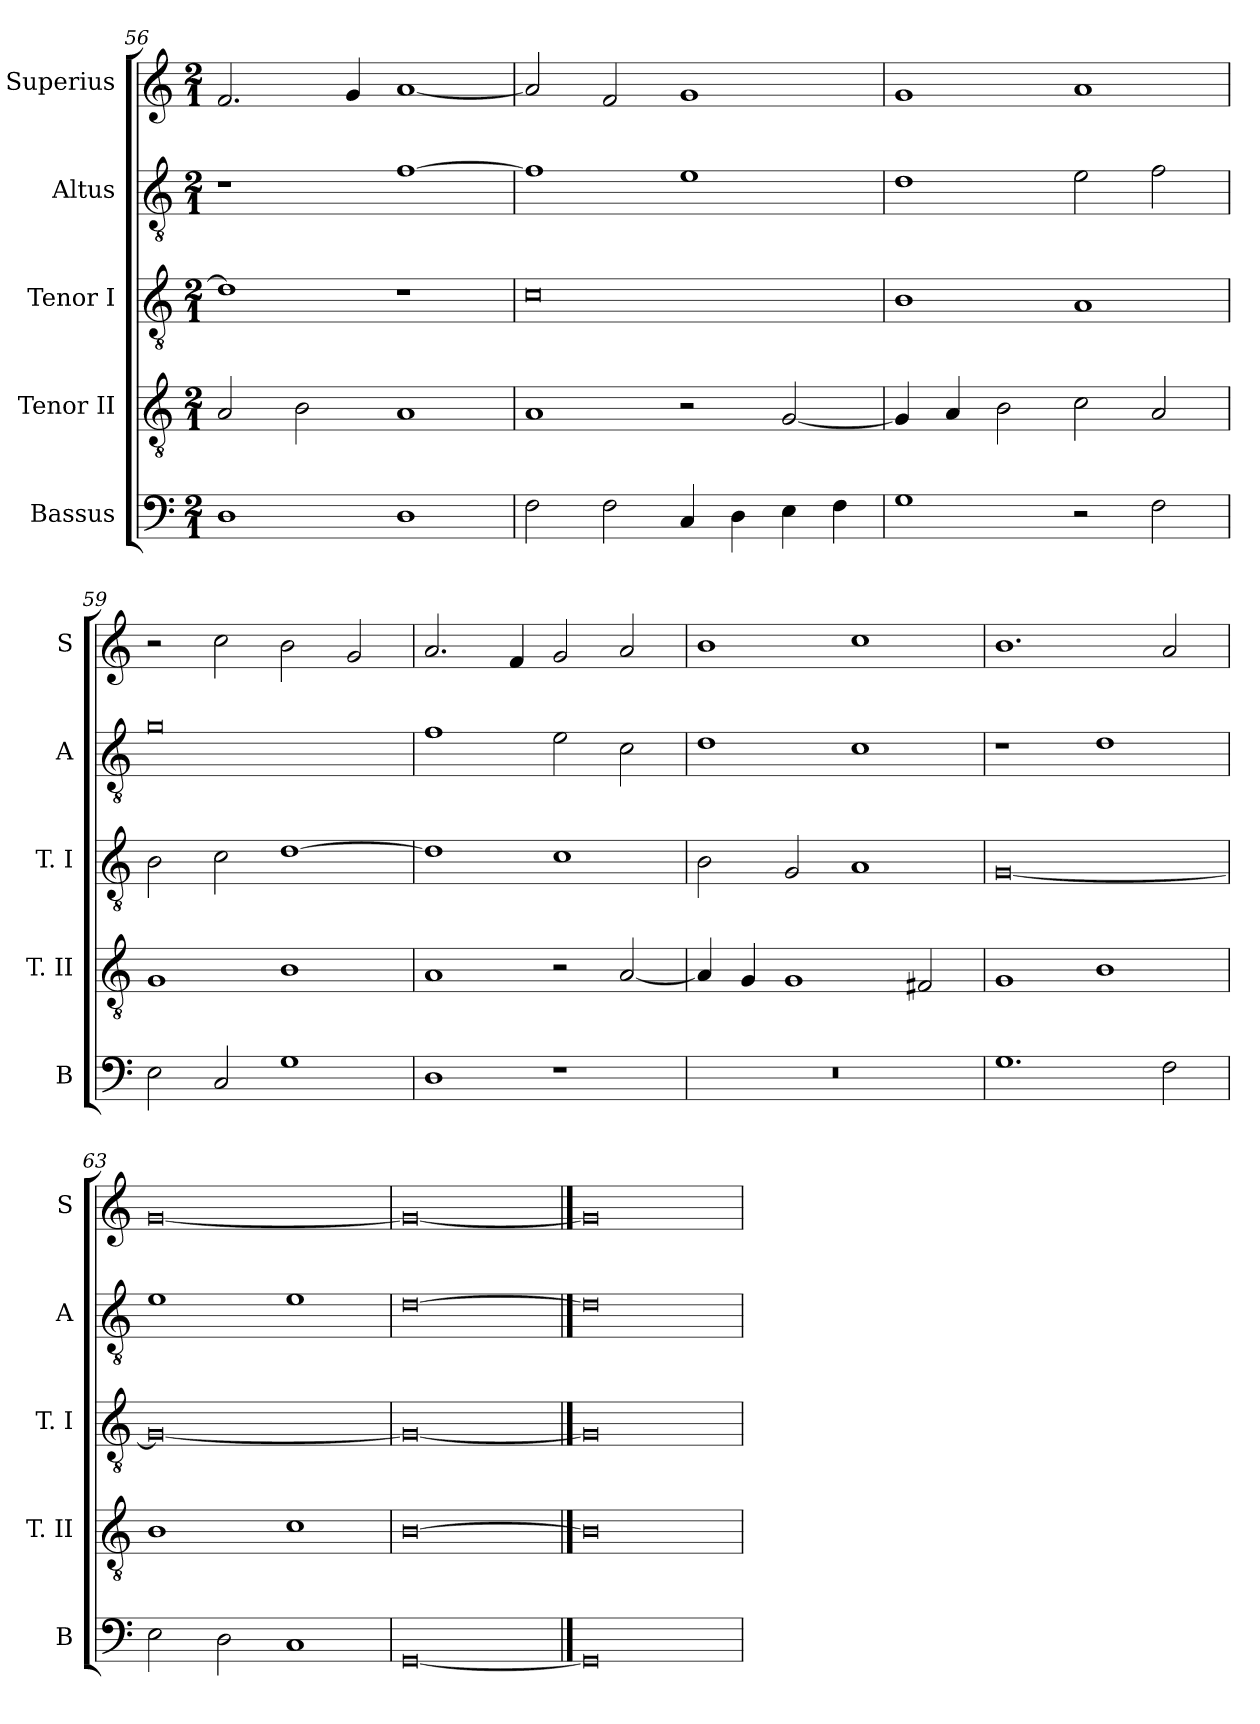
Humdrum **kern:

**kern	**kern	**kern	**kern	**kern
*part5	*part4	*part3	*part2	*part1
*staff5	*staff4	*staff3	*staff2	*staff1
*I"Bassus	*I"Tenor II	*I"Tenor I	*I"Altus	*I"Superius
*I'B	*I'T. II	*I'T. I	*I'A	*I'S
*clefF4	*clefGv2	*clefGv2	*clefGv2	*clefG2
*k[]	*k[]	*k[]	*k[]	*k[]
*C:	*C:	*C:	*C:	*C:
*M2/1	*M2/1	*M2/1	*M2/1	*M2/1
=56	=56	=56	=56	=56
1D	2A	1d]	1r	2.f
.	2B	.	.	.
.	.	.	.	4g
1D	1A	1r	[1f	[1a
=57	=57	=57	=57	=57
2F	1A	0c	1f]	2a]
2F	.	.	.	2f
4C	2r	.	1e	1g
4D	.	.	.	.
4E	[2G	.	.	.
4F	.	.	.	.
=58	=58	=58	=58	=58
1G	4G]	1B	1d	1g
.	4A	.	.	.
.	2B	.	.	.
2r	2c	1A	2e	1a
2F	2A	.	2f	.
=59	=59	=59	=59	=59
2E	1G	2B	0g	2r
2C	.	2c	.	2cc
1G	1B	[1d	.	2b
.	.	.	.	2g
=60	=60	=60	=60	=60
1D	1A	1d]	1f	2.a
.	.	.	.	4f
1r	2r	1c	2e	2g
.	[2A	.	2c	2a
=61	=61	=61	=61	=61
0r	4A]	2B	1d	1b
.	4G	.	.	.
.	1G	2G	.	.
.	.	1A	1c	1cc
.	2F#X	.	.	.
=62	=62	=62	=62	=62
1.G	1G	[0G	1r	1.b
.	1B	.	1d	.
2F	.	.	.	2a
=63	=63	=63	=63	=63
2E	1B	0G_	1e	[0g
2D	.	.	.	.
1C	1c	.	1e	.
=64	=64	=64	=64	=64
[0GG	[0B	0G_	[0d	0g_
==65	==65	==65	==65	==65
0GG]	0B]	0G]	0d]	0g]
=	=	=	=	=
*-	*-	*-	*-	*-
